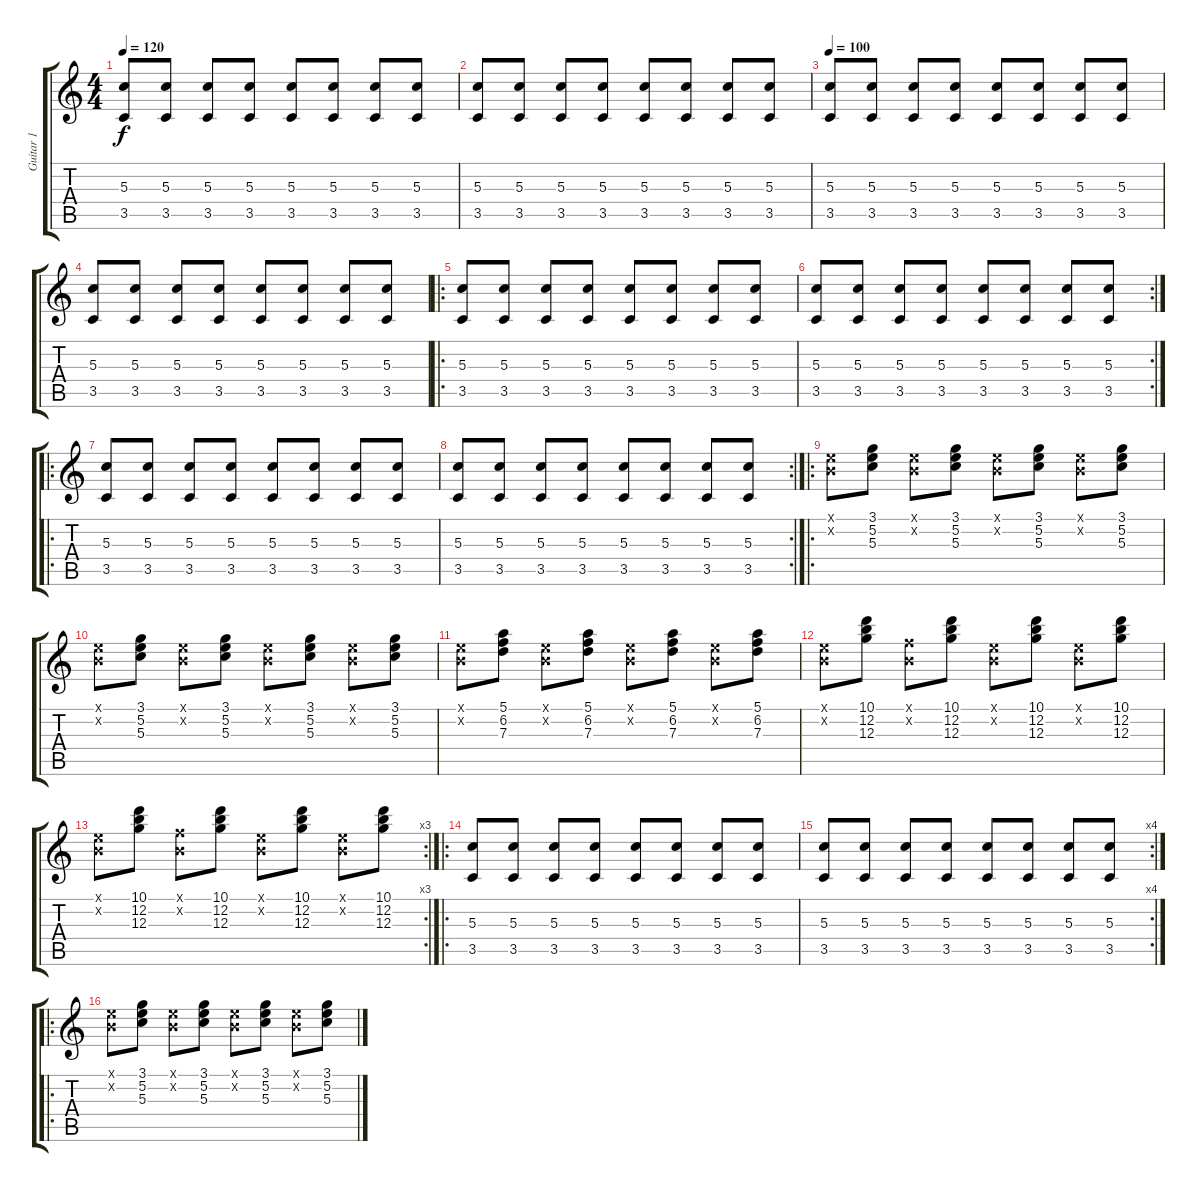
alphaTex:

\track ("Guitar 1" "Guitar 1") {instrument overdrivenguitar}
\staff {score tabs}
\tuning (E4 B3 G3 D3 A2 E2) {hide}
\ts (4 4)
\tempo 120
\tempo 95
\tempo 120
\clef g2
\ks c
(5.3 3.5).8{dy f instrument overdrivenguitar} (5.3 3.5).8 (5.3 3.5).8 (5.3 3.5).8 (5.3 3.5).8 (5.3 3.5).8 (5.3 3.5).8 (5.3 3.5).8 |
(5.3 3.5).8 (5.3 3.5).8 (5.3 3.5).8 (5.3 3.5).8 (5.3 3.5).8 (5.3 3.5).8 (5.3 3.5).8 (5.3 3.5).8 |
\tempo 105
\tempo 100
(5.3 3.5).8 (5.3 3.5).8 (5.3 3.5).8 (5.3 3.5).8 (5.3 3.5).8 (5.3 3.5).8 (5.3 3.5).8 (5.3 3.5).8 |
(5.3 3.5).8 (5.3 3.5).8 (5.3 3.5).8 (5.3 3.5).8 (5.3 3.5).8 (5.3 3.5).8 (5.3 3.5).8 (5.3 3.5).8 |
\ro
(5.3 3.5).8 (5.3 3.5).8 (5.3 3.5).8 (5.3 3.5).8 (5.3 3.5).8 (5.3 3.5).8 (5.3 3.5).8 (5.3 3.5).8 |
\rc 2
(5.3 3.5).8 (5.3 3.5).8 (5.3 3.5).8 (5.3 3.5).8 (5.3 3.5).8 (5.3 3.5).8 (5.3 3.5).8 (5.3 3.5).8 |
\ro
(5.3 3.5).8 (5.3 3.5).8 (5.3 3.5).8 (5.3 3.5).8 (5.3 3.5).8 (5.3 3.5).8 (5.3 3.5).8 (5.3 3.5).8 |
\rc 2
(5.3 3.5).8 (5.3 3.5).8 (5.3 3.5).8 (5.3 3.5).8 (5.3 3.5).8 (5.3 3.5).8 (5.3 3.5).8 (5.3 3.5).8 |
\ro
(0.1{x} 0.2{x}).8 (3.1 5.2 5.3).8 (0.1{x} 0.2{x}).8 (3.1 5.2 5.3).8 (0.1{x} 0.2{x}).8 (3.1 5.2 5.3).8 (0.1{x} 0.2{x}).8 (3.1 5.2 5.3).8 |
(0.1{x} 0.2{x}).8 (3.1 5.2 5.3).8 (0.1{x} 0.2{x}).8 (3.1 5.2 5.3).8 (0.1{x} 0.2{x}).8 (3.1 5.2 5.3).8 (0.1{x} 0.2{x}).8 (3.1 5.2 5.3).8 |
(0.1{x} 0.2{x}).8 (5.1 6.2 7.3).8 (0.1{x} 0.2{x}).8 (5.1 6.2 7.3).8 (0.1{x} 0.2{x}).8 (5.1 6.2 7.3).8 (0.1{x} 0.2{x}).8 (5.1 6.2 7.3).8 |
(0.1{x} 0.2{x}).8 (10.1 12.2 12.3).8 (1.1{x} 0.2{x}).8 (10.1 12.2 12.3).8 (0.1{x} 0.2{x}).8 (10.1 12.2 12.3).8 (0.1{x} 0.2{x}).8 (10.1 12.2 12.3).8 |
\rc 3
(0.1{x} 0.2{x}).8 (10.1 12.2 12.3).8 (1.1{x} 0.2{x}).8 (10.1 12.2 12.3).8 (0.1{x} 0.2{x}).8 (10.1 12.2 12.3).8 (0.1{x} 0.2{x}).8 (10.1 12.2 12.3).8 |
\ro
(5.3 3.5).8 (5.3 3.5).8 (5.3 3.5).8 (5.3 3.5).8 (5.3 3.5).8 (5.3 3.5).8 (5.3 3.5).8 (5.3 3.5).8 |
\rc 4
(5.3 3.5).8 (5.3 3.5).8 (5.3 3.5).8 (5.3 3.5).8 (5.3 3.5).8 (5.3 3.5).8 (5.3 3.5).8 (5.3 3.5).8 |
\ro
(0.1{x} 0.2{x}).8 (3.1 5.2 5.3).8 (0.1{x} 0.2{x}).8 (3.1 5.2 5.3).8 (0.1{x} 0.2{x}).8 (3.1 5.2 5.3).8 (0.1{x} 0.2{x}).8 (3.1 5.2 5.3).8
